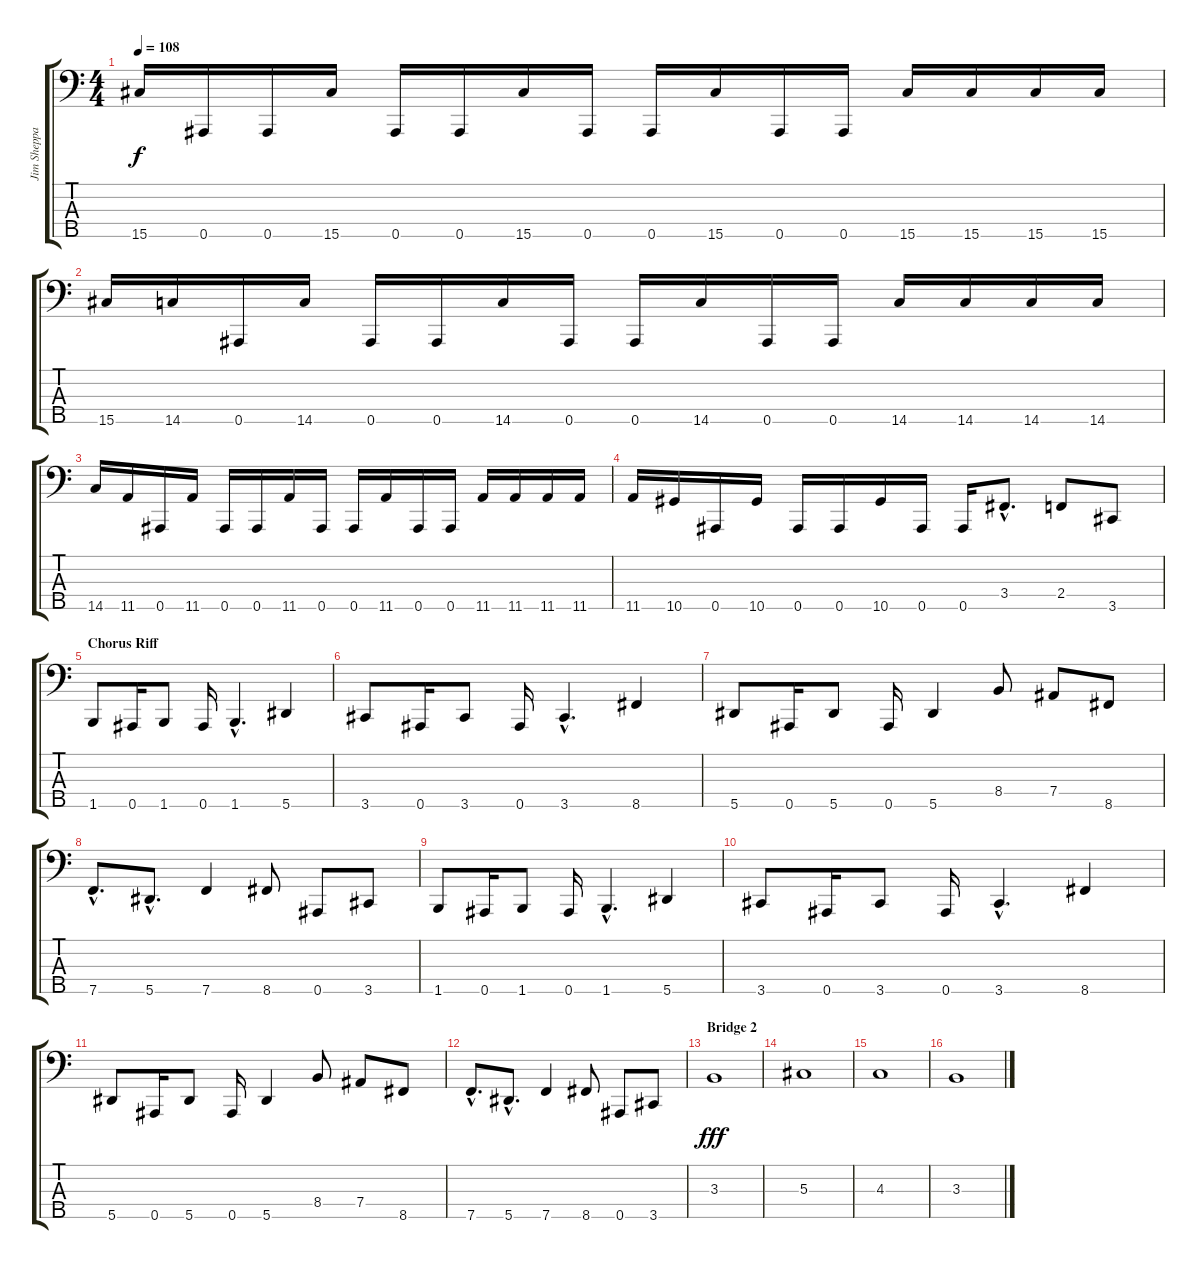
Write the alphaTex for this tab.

\track ("Jim Sheppard" "Jim Sheppa") {instrument electricbasspick}
\staff {score tabs}
\tuning (Gb2 Db2 Ab1 Eb1 Bb0) {hide}
\ts (4 4)
\tempo 108
\clef f4
\ks c
15.5.16{dy f} 0.5.16 0.5.16 15.5.16 0.5.16 0.5.16 15.5.16 0.5.16 0.5.16 15.5.16 0.5.16 0.5.16 15.5.16 15.5.16 15.5.16 15.5.16 |
15.5.16 14.5.16 0.5.16 14.5.16 0.5.16 0.5.16 14.5.16 0.5.16 0.5.16 14.5.16 0.5.16 0.5.16 14.5.16 14.5.16 14.5.16 14.5.16 |
14.5.16 11.5.16 0.5.16 11.5.16 0.5.16 0.5.16 11.5.16 0.5.16 0.5.16 11.5.16 0.5.16 0.5.16 11.5.16 11.5.16 11.5.16 11.5.16 |
11.5.16 10.5.16 0.5.16 10.5.16 0.5.16 0.5.16 10.5.16 0.5.16 0.5.16 3.4{hac}.8{d} 2.4.8 3.5.8 |
\section ("" "Chorus Riff")
1.5.8 0.5.16 1.5.8 0.5.16 1.5{hac}.4{d} 5.5.4 |
3.5.8 0.5.16 3.5.8 0.5.16 3.5{hac}.4{d} 8.5.4 |
5.5.8 0.5.16 5.5.8 0.5.16 5.5.4 8.4.8 7.4.8 8.5.8 |
7.5{hac}.8{d} 5.5{hac}.8{d} 7.5.4 8.5.8 0.5.8 3.5.8 |
1.5.8 0.5.16 1.5.8 0.5.16 1.5{hac}.4{d} 5.5.4 |
3.5.8 0.5.16 3.5.8 0.5.16 3.5{hac}.4{d} 8.5.4 |
5.5.8 0.5.16 5.5.8 0.5.16 5.5.4 8.4.8 7.4.8 8.5.8 |
7.5{hac}.8{d} 5.5{hac}.8{d} 7.5.4 8.5.8 0.5.8 3.5.8 |
\section ("" "Bridge 2")
3.3.1{dy fff} |
5.3.1 |
4.3.1 |
3.3.1
